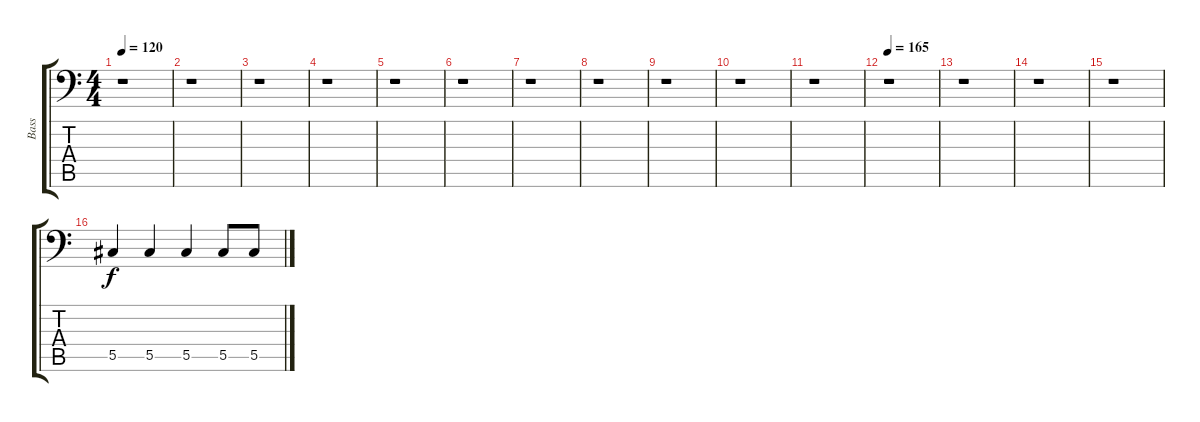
\track ("Bass" "Bass") {instrument electricbassfinger}
\staff {score tabs}
\tuning (Eb3 Bb2 Gb2 Db2 Ab1 Eb1) {hide}
\ts (4 4)
\tempo 120
\clef f4
\ks c
r.1{dy f} |
r.1 |
r.1 |
r.1 |
r.1 |
r.1 |
r.1 |
r.1 |
r.1 |
r.1 |
r.1 |
\tempo 165
r.1 |
r.1 |
r.1 |
r.1 |
5.5.4{volume 16 balance 8} 5.5.4 5.5.4 5.5.8 5.5.8
